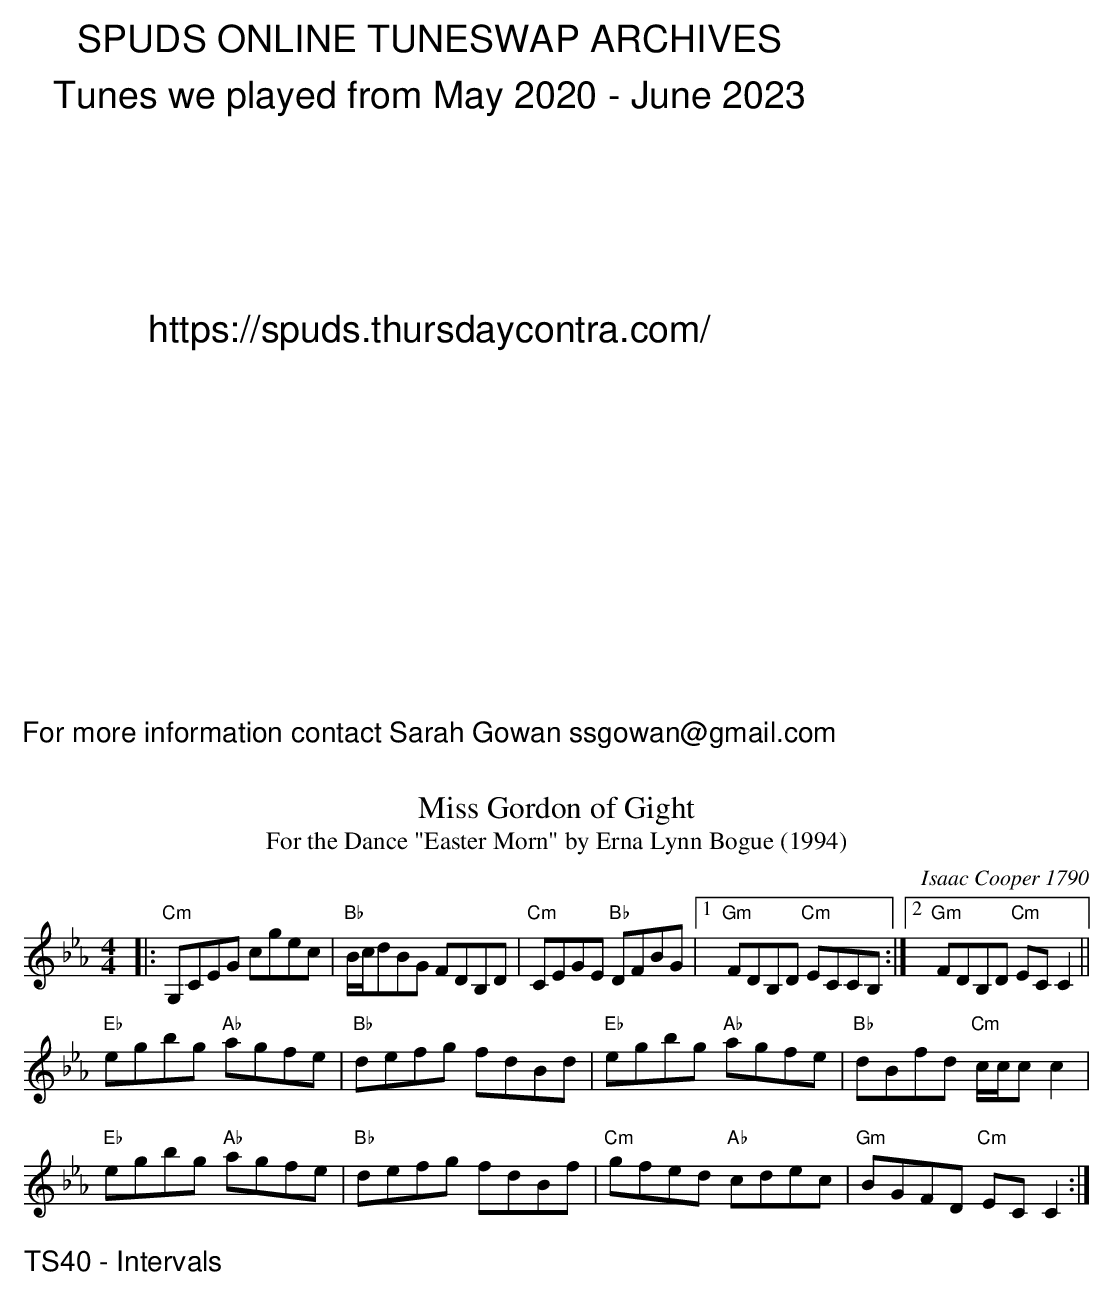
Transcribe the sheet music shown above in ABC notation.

X:1
T:Miss Gordon of Gight
T:For the Dance "Easter Morn" by Erna Lynn Bogue (1994)
C:Isaac Cooper 1790
M:4/4
L:1/8
K:Cm
|: "Cm"G,CEG cgec|"Bb"B/c/dBG FDB,D|\
    "Cm"CEGE "Bb"DFBG|1"Gm"FDB,D "Cm"ECCB,:|2"Gm"FDB,D "Cm"ECC2||
"Eb"egbg  "Ab"agfe|"Bb"defg fdBd |\
    "Eb"egbg "Ab"agfe|"Bb"dBfd  "Cm"c/c/cc2|
    "Eb"egbg  "Ab"agfe|"Bb"defg fdBf |\
    "Cm"gfed "Ab"cdec|"Gm"BGFD  "Cm"EC C2 :|
